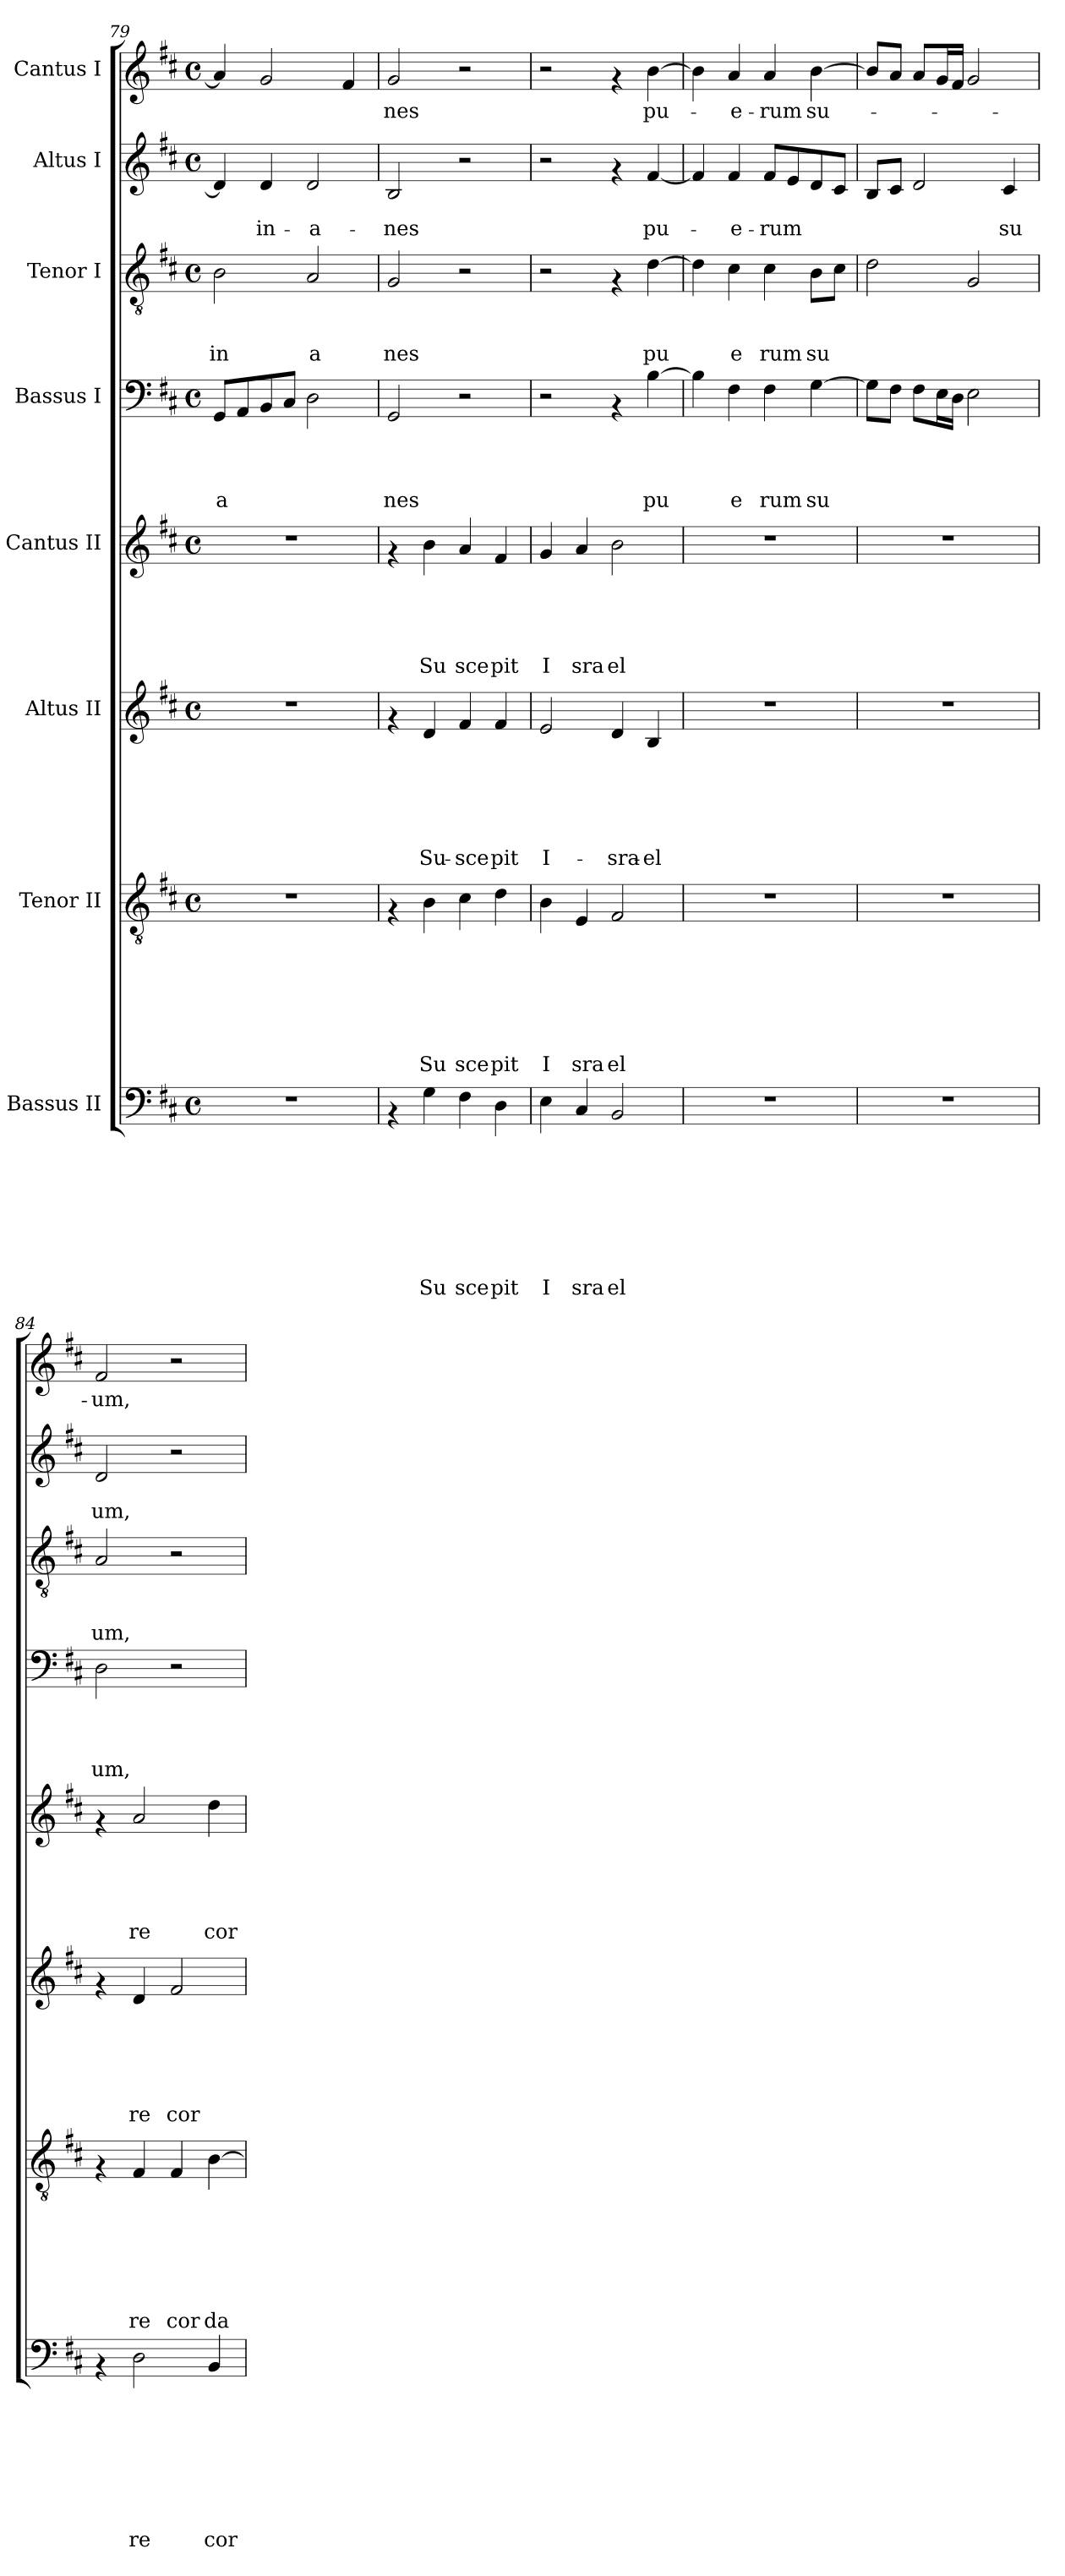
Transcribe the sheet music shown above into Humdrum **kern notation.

**kern	**text	**text	**text	**text	**text	**text	**text	**text	**kern	**text	**text	**text	**text	**text	**text	**text	**kern	**text	**text	**text	**text	**text	**text	**kern	**text	**text	**text	**text	**text	**kern	**text	**text	**text	**text	**kern	**text	**text	**text	**kern	**text	**text	**kern	**text
*part8	*part8	*part8	*part8	*part8	*part8	*part8	*part8	*part8	*part7	*part7	*part7	*part7	*part7	*part7	*part7	*part7	*part6	*part6	*part6	*part6	*part6	*part6	*part6	*part5	*part5	*part5	*part5	*part5	*part5	*part4	*part4	*part4	*part4	*part4	*part3	*part3	*part3	*part3	*part2	*part2	*part2	*part1	*part1
*staff8	*staff8	*staff8	*staff8	*staff8	*staff8	*staff8	*staff8	*staff8	*staff7	*staff7	*staff7	*staff7	*staff7	*staff7	*staff7	*staff7	*staff6	*staff6	*staff6	*staff6	*staff6	*staff6	*staff6	*staff5	*staff5	*staff5	*staff5	*staff5	*staff5	*staff4	*staff4	*staff4	*staff4	*staff4	*staff3	*staff3	*staff3	*staff3	*staff2	*staff2	*staff2	*staff1	*staff1
*I"Bassus II	*	*	*	*	*	*	*	*	*I"Tenor II	*	*	*	*	*	*	*	*I"Altus II	*	*	*	*	*	*	*I"Cantus II	*	*	*	*	*	*I"Bassus I	*	*	*	*	*I"Tenor I	*	*	*	*I"Altus I	*	*	*I"Cantus I	*
*clefF4	*	*	*	*	*	*	*	*	*clefGv2	*	*	*	*	*	*	*	*clefG2	*	*	*	*	*	*	*clefG2	*	*	*	*	*	*clefF4	*	*	*	*	*clefGv2	*	*	*	*clefG2	*	*	*clefG2	*
*k[f#c#]	*	*	*	*	*	*	*	*	*k[f#c#]	*	*	*	*	*	*	*	*k[f#c#]	*	*	*	*	*	*	*k[f#c#]	*	*	*	*	*	*k[f#c#]	*	*	*	*	*k[f#c#]	*	*	*	*k[f#c#]	*	*	*k[f#c#]	*
*D:	*	*	*	*	*	*	*	*	*D:	*	*	*	*	*	*	*	*D:	*	*	*	*	*	*	*D:	*	*	*	*	*	*D:	*	*	*	*	*D:	*	*	*	*D:	*	*	*D:	*
*M4/4	*	*	*	*	*	*	*	*	*M4/4	*	*	*	*	*	*	*	*M4/4	*	*	*	*	*	*	*M4/4	*	*	*	*	*	*M4/4	*	*	*	*	*M4/4	*	*	*	*M4/4	*	*	*M4/4	*
*met(c)	*	*	*	*	*	*	*	*	*met(c)	*	*	*	*	*	*	*	*met(c)	*	*	*	*	*	*	*met(c)	*	*	*	*	*	*met(c)	*	*	*	*	*met(c)	*	*	*	*met(c)	*	*	*met(c)	*
=79	=79	=79	=79	=79	=79	=79	=79	=79	=79	=79	=79	=79	=79	=79	=79	=79	=79	=79	=79	=79	=79	=79	=79	=79	=79	=79	=79	=79	=79	=79	=79	=79	=79	=79	=79	=79	=79	=79	=79	=79	=79	=79	=79
!	!	!	!	!	!	!	!	!	!	!	!	!	!	!	!	!	!	!	!	!	!	!	!	!	!	!	!	!	!	!	!	!	!	!LO:LY:b	!	!	!	!LO:LY:b	!	!	!	!	!
1r	.	.	.	.	.	.	.	.	1r	.	.	.	.	.	.	.	1r	.	.	.	.	.	.	1r	.	.	.	.	.	8GG/L	.	.	.	a	2B\	.	.	in	4d/]	.	.	4a/]	.
.	.	.	.	.	.	.	.	.	.	.	.	.	.	.	.	.	.	.	.	.	.	.	.	.	.	.	.	.	.	8AA/	.	.	.	.	.	.	.	.	.	.	.	.	.
!	!	!	!	!	!	!	!	!	!	!	!	!	!	!	!	!	!	!	!	!	!	!	!	!	!	!	!	!	!	!	!	!	!	!	!	!	!	!	!	!	!LO:LY:b	!	!
.	.	.	.	.	.	.	.	.	.	.	.	.	.	.	.	.	.	.	.	.	.	.	.	.	.	.	.	.	.	8BB/	.	.	.	.	.	.	.	.	4d/	.	in-	2g/	.
.	.	.	.	.	.	.	.	.	.	.	.	.	.	.	.	.	.	.	.	.	.	.	.	.	.	.	.	.	.	8C#/J	.	.	.	.	.	.	.	.	.	.	.	.	.
!	!	!	!	!	!	!	!	!	!	!	!	!	!	!	!	!	!	!	!	!	!	!	!	!	!	!	!	!	!	!	!	!	!	!	!	!	!	!LO:LY:b	!	!	!LO:LY:b	!	!
.	.	.	.	.	.	.	.	.	.	.	.	.	.	.	.	.	.	.	.	.	.	.	.	.	.	.	.	.	.	2D\	.	.	.	.	2A/	.	.	a	2d/	.	-a-	.	.
.	.	.	.	.	.	.	.	.	.	.	.	.	.	.	.	.	.	.	.	.	.	.	.	.	.	.	.	.	.	.	.	.	.	.	.	.	.	.	.	.	.	4f#/	.
=80	=80	=80	=80	=80	=80	=80	=80	=80	=80	=80	=80	=80	=80	=80	=80	=80	=80	=80	=80	=80	=80	=80	=80	=80	=80	=80	=80	=80	=80	=80	=80	=80	=80	=80	=80	=80	=80	=80	=80	=80	=80	=80	=80
!	!	!	!	!	!	!	!	!	!	!	!	!	!	!	!	!	!	!	!	!	!	!	!	!	!	!	!	!	!	!	!	!	!	!LO:LY:b	!	!	!	!LO:LY:b	!	!	!LO:LY:b	!	!LO:LY:b
4rAA	.	.	.	.	.	.	.	.	4rF	.	.	.	.	.	.	.	4rf	.	.	.	.	.	.	4rf	.	.	.	.	.	2GG/	.	.	.	nes	2G/	.	.	nes	2B/	.	-nes	2g/	-nes
!	!	!	!	!	!	!	!	!LO:LY:b	!	!	!	!	!	!	!	!LO:LY:b	!	!	!	!	!	!	!LO:LY:b	!	!	!	!	!	!LO:LY:b	!	!	!	!	!	!	!	!	!	!	!	!	!	!
4G\	.	.	.	.	.	.	.	Su	4B\	.	.	.	.	.	.	Su	4d/	.	.	.	.	.	Su-	4b\	.	.	.	.	Su	.	.	.	.	.	.	.	.	.	.	.	.	.	.
!	!	!	!	!	!	!	!	!LO:LY:b	!	!	!	!	!	!	!	!LO:LY:b	!	!	!	!	!	!	!LO:LY:b	!	!	!	!	!	!LO:LY:b	!	!	!	!	!	!	!	!	!	!	!	!	!	!
4F#\	.	.	.	.	.	.	.	sce	4c#\	.	.	.	.	.	.	sce	4f#/	.	.	.	.	.	-sce	4a/	.	.	.	.	sce	2r	.	.	.	.	2r	.	.	.	2r	.	.	2r	.
!	!	!	!	!	!	!	!	!LO:LY:b	!	!	!	!	!	!	!	!LO:LY:b	!	!	!	!	!	!	!LO:LY:b	!	!	!	!	!	!LO:LY:b	!	!	!	!	!	!	!	!	!	!	!	!	!	!
4D\	.	.	.	.	.	.	.	pit	4d\	.	.	.	.	.	.	pit	4f#/	.	.	.	.	.	pit	4f#/	.	.	.	.	pit	.	.	.	.	.	.	.	.	.	.	.	.	.	.
=81	=81	=81	=81	=81	=81	=81	=81	=81	=81	=81	=81	=81	=81	=81	=81	=81	=81	=81	=81	=81	=81	=81	=81	=81	=81	=81	=81	=81	=81	=81	=81	=81	=81	=81	=81	=81	=81	=81	=81	=81	=81	=81	=81
!	!	!	!	!	!	!	!	!LO:LY:b	!	!	!	!	!	!	!	!LO:LY:b	!	!	!	!	!	!	!LO:LY:b	!	!	!	!	!	!LO:LY:b	!	!	!	!	!	!	!	!	!	!	!	!	!	!
4E\	.	.	.	.	.	.	.	I	4B\	.	.	.	.	.	.	I	2e/	.	.	.	.	.	I-	4g/	.	.	.	.	I	2r	.	.	.	.	2r	.	.	.	2r	.	.	2r	.
!	!	!	!	!	!	!	!	!LO:LY:b	!	!	!	!	!	!	!	!LO:LY:b	!	!	!	!	!	!	!	!	!	!	!	!	!LO:LY:b	!	!	!	!	!	!	!	!	!	!	!	!	!	!
4C#/	.	.	.	.	.	.	.	sra	4E/	.	.	.	.	.	.	sra	.	.	.	.	.	.	.	4a/	.	.	.	.	sra	.	.	.	.	.	.	.	.	.	.	.	.	.	.
!	!	!	!	!	!	!	!	!LO:LY:b	!	!	!	!	!	!	!	!LO:LY:b	!	!	!	!	!	!	!LO:LY:b	!	!	!	!	!	!LO:LY:b	!	!	!	!	!	!	!	!	!	!	!	!	!	!
2BB/	.	.	.	.	.	.	.	el	2F#/	.	.	.	.	.	.	el	4d/	.	.	.	.	.	-sra-	2b\	.	.	.	.	el	4rAA	.	.	.	.	4rF	.	.	.	4rf	.	.	4rf	.
!	!	!	!	!	!	!	!	!	!	!	!	!	!	!	!	!	!	!	!	!	!	!	!LO:LY:b	!	!	!	!	!	!	!	!	!	!	!LO:LY:b	!	!	!	!LO:LY:b	!	!	!LO:LY:b	!	!LO:LY:b
.	.	.	.	.	.	.	.	.	.	.	.	.	.	.	.	.	4B/	.	.	.	.	.	-el	.	.	.	.	.	.	[>4B\	.	.	.	pu	[>4d\	.	.	pu	[<4f#/	.	pu-	[>4b\	pu-
=82	=82	=82	=82	=82	=82	=82	=82	=82	=82	=82	=82	=82	=82	=82	=82	=82	=82	=82	=82	=82	=82	=82	=82	=82	=82	=82	=82	=82	=82	=82	=82	=82	=82	=82	=82	=82	=82	=82	=82	=82	=82	=82	=82
1r	.	.	.	.	.	.	.	.	1r	.	.	.	.	.	.	.	1r	.	.	.	.	.	.	1r	.	.	.	.	.	4B\]	.	.	.	.	4d\]	.	.	.	4f#/]	.	.	4b\]	.
!	!	!	!	!	!	!	!	!	!	!	!	!	!	!	!	!	!	!	!	!	!	!	!	!	!	!	!	!	!	!	!	!	!	!LO:LY:b	!	!	!	!LO:LY:b	!	!	!LO:LY:b	!	!LO:LY:b
.	.	.	.	.	.	.	.	.	.	.	.	.	.	.	.	.	.	.	.	.	.	.	.	.	.	.	.	.	.	4F#\	.	.	.	e	4c#\	.	.	e	4f#/	.	-e-	4a/	-e-
!	!	!	!	!	!	!	!	!	!	!	!	!	!	!	!	!	!	!	!	!	!	!	!	!	!	!	!	!	!	!	!	!	!	!LO:LY:b	!	!	!	!LO:LY:b	!	!	!LO:LY:b	!	!LO:LY:b
.	.	.	.	.	.	.	.	.	.	.	.	.	.	.	.	.	.	.	.	.	.	.	.	.	.	.	.	.	.	4F#\	.	.	.	rum	4c#\	.	.	rum	8f#/L	.	-rum	4a/	-rum
.	.	.	.	.	.	.	.	.	.	.	.	.	.	.	.	.	.	.	.	.	.	.	.	.	.	.	.	.	.	.	.	.	.	.	.	.	.	.	8e/	.	.	.	.
!	!	!	!	!	!	!	!	!	!	!	!	!	!	!	!	!	!	!	!	!	!	!	!	!	!	!	!	!	!	!	!	!	!	!LO:LY:b	!	!	!	!LO:LY:b	!	!	!	!	!LO:LY:b
.	.	.	.	.	.	.	.	.	.	.	.	.	.	.	.	.	.	.	.	.	.	.	.	.	.	.	.	.	.	[>4G\	.	.	.	su	8B\L	.	.	su	8d/	.	.	[>4b\	su-
.	.	.	.	.	.	.	.	.	.	.	.	.	.	.	.	.	.	.	.	.	.	.	.	.	.	.	.	.	.	.	.	.	.	.	8c#\J	.	.	.	8c#/J	.	.	.	.
!!LO:PB:g=z
=83	=83	=83	=83	=83	=83	=83	=83	=83	=83	=83	=83	=83	=83	=83	=83	=83	=83	=83	=83	=83	=83	=83	=83	=83	=83	=83	=83	=83	=83	=83	=83	=83	=83	=83	=83	=83	=83	=83	=83	=83	=83	=83	=83
1r	.	.	.	.	.	.	.	.	1r	.	.	.	.	.	.	.	1r	.	.	.	.	.	.	1r	.	.	.	.	.	8G\L]	.	.	.	.	2d\	.	.	.	8B/L	.	.	8b/L]	.
.	.	.	.	.	.	.	.	.	.	.	.	.	.	.	.	.	.	.	.	.	.	.	.	.	.	.	.	.	.	8F#\J	.	.	.	.	.	.	.	.	8c#/J	.	.	8a/J	.
.	.	.	.	.	.	.	.	.	.	.	.	.	.	.	.	.	.	.	.	.	.	.	.	.	.	.	.	.	.	8F#\L	.	.	.	.	.	.	.	.	2d/	.	.	8a/L	.
.	.	.	.	.	.	.	.	.	.	.	.	.	.	.	.	.	.	.	.	.	.	.	.	.	.	.	.	.	.	16E\L	.	.	.	.	.	.	.	.	.	.	.	16g/L	.
.	.	.	.	.	.	.	.	.	.	.	.	.	.	.	.	.	.	.	.	.	.	.	.	.	.	.	.	.	.	16D\JJ	.	.	.	.	.	.	.	.	.	.	.	16f#/JJ	.
.	.	.	.	.	.	.	.	.	.	.	.	.	.	.	.	.	.	.	.	.	.	.	.	.	.	.	.	.	.	2E\	.	.	.	.	2G/	.	.	.	.	.	.	2g/	.
!	!	!	!	!	!	!	!	!	!	!	!	!	!	!	!	!	!	!	!	!	!	!	!	!	!	!	!	!	!	!	!	!	!	!	!	!	!	!	!	!	!LO:LY:b	!	!
.	.	.	.	.	.	.	.	.	.	.	.	.	.	.	.	.	.	.	.	.	.	.	.	.	.	.	.	.	.	.	.	.	.	.	.	.	.	.	4c#/	.	su	.	.
=84	=84	=84	=84	=84	=84	=84	=84	=84	=84	=84	=84	=84	=84	=84	=84	=84	=84	=84	=84	=84	=84	=84	=84	=84	=84	=84	=84	=84	=84	=84	=84	=84	=84	=84	=84	=84	=84	=84	=84	=84	=84	=84	=84
!	!	!	!	!	!	!	!	!	!	!	!	!	!	!	!	!	!	!	!	!	!	!	!	!	!	!	!	!	!	!	!	!	!	!LO:LY:b	!	!	!	!LO:LY:b	!	!	!LO:LY:b	!	!LO:LY:b
4rAA	.	.	.	.	.	.	.	.	4rF	.	.	.	.	.	.	.	4rf	.	.	.	.	.	.	4rf	.	.	.	.	.	2D\	.	.	.	um,	2A/	.	.	um,	2d/	.	um,	2f#/	-um,
!	!	!	!	!	!	!	!	!LO:LY:b	!	!	!	!	!	!	!	!LO:LY:b	!	!	!	!	!	!	!LO:LY:b	!	!	!	!	!	!LO:LY:b	!	!	!	!	!	!	!	!	!	!	!	!	!	!
2D\	.	.	.	.	.	.	.	re	4F#/	.	.	.	.	.	.	re	4d/	.	.	.	.	.	re	2a/	.	.	.	.	re	.	.	.	.	.	.	.	.	.	.	.	.	.	.
!	!	!	!	!	!	!	!	!	!	!	!	!	!	!	!	!LO:LY:b	!	!	!	!	!	!	!LO:LY:b	!	!	!	!	!	!	!	!	!	!	!	!	!	!	!	!	!	!	!	!
.	.	.	.	.	.	.	.	.	4F#/	.	.	.	.	.	.	cor	2f#/	.	.	.	.	.	cor	.	.	.	.	.	.	2r	.	.	.	.	2r	.	.	.	2r	.	.	2r	.
!	!	!	!	!	!	!	!	!LO:LY:b	!	!	!	!	!	!	!	!LO:LY:b	!	!	!	!	!	!	!	!	!	!	!	!	!LO:LY:b	!	!	!	!	!	!	!	!	!	!	!	!	!	!
4BB/	.	.	.	.	.	.	.	cor	[>4B\	.	.	.	.	.	.	da	.	.	.	.	.	.	.	4dd\	.	.	.	.	cor	.	.	.	.	.	.	.	.	.	.	.	.	.	.
=	=	=	=	=	=	=	=	=	=	=	=	=	=	=	=	=	=	=	=	=	=	=	=	=	=	=	=	=	=	=	=	=	=	=	=	=	=	=	=	=	=	=	=
*-	*-	*-	*-	*-	*-	*-	*-	*-	*-	*-	*-	*-	*-	*-	*-	*-	*-	*-	*-	*-	*-	*-	*-	*-	*-	*-	*-	*-	*-	*-	*-	*-	*-	*-	*-	*-	*-	*-	*-	*-	*-	*-	*-
